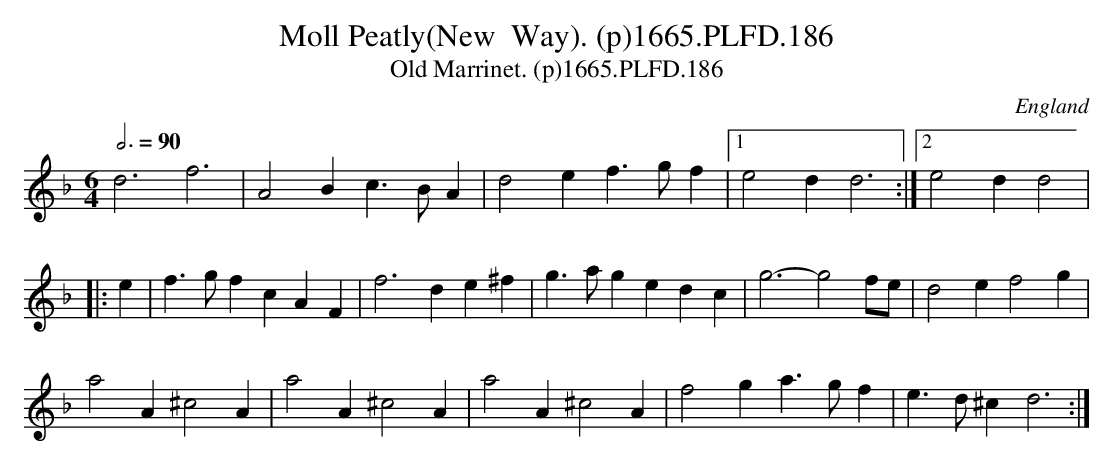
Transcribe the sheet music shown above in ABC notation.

X:1
T:Moll Peatly(New  Way). (p)1665.PLFD.186
T:Old Marrinet. (p)1665.PLFD.186
M:6/4
L:1/4
Q:3/4=90
O:England
K:F
d3 f3 | A2 B c>BA| d2 e f>gf|1 e2 d d3:|2e2dd2|
|: e|f>gf cAF| f3 de^f|g>ag edc| g3-g2 f/e/|d2 e f2 g|
a2 A^c2 A|a2 A ^c2 A| a2 A ^c2 A| f2g a>gf| e>d^c d3:|
